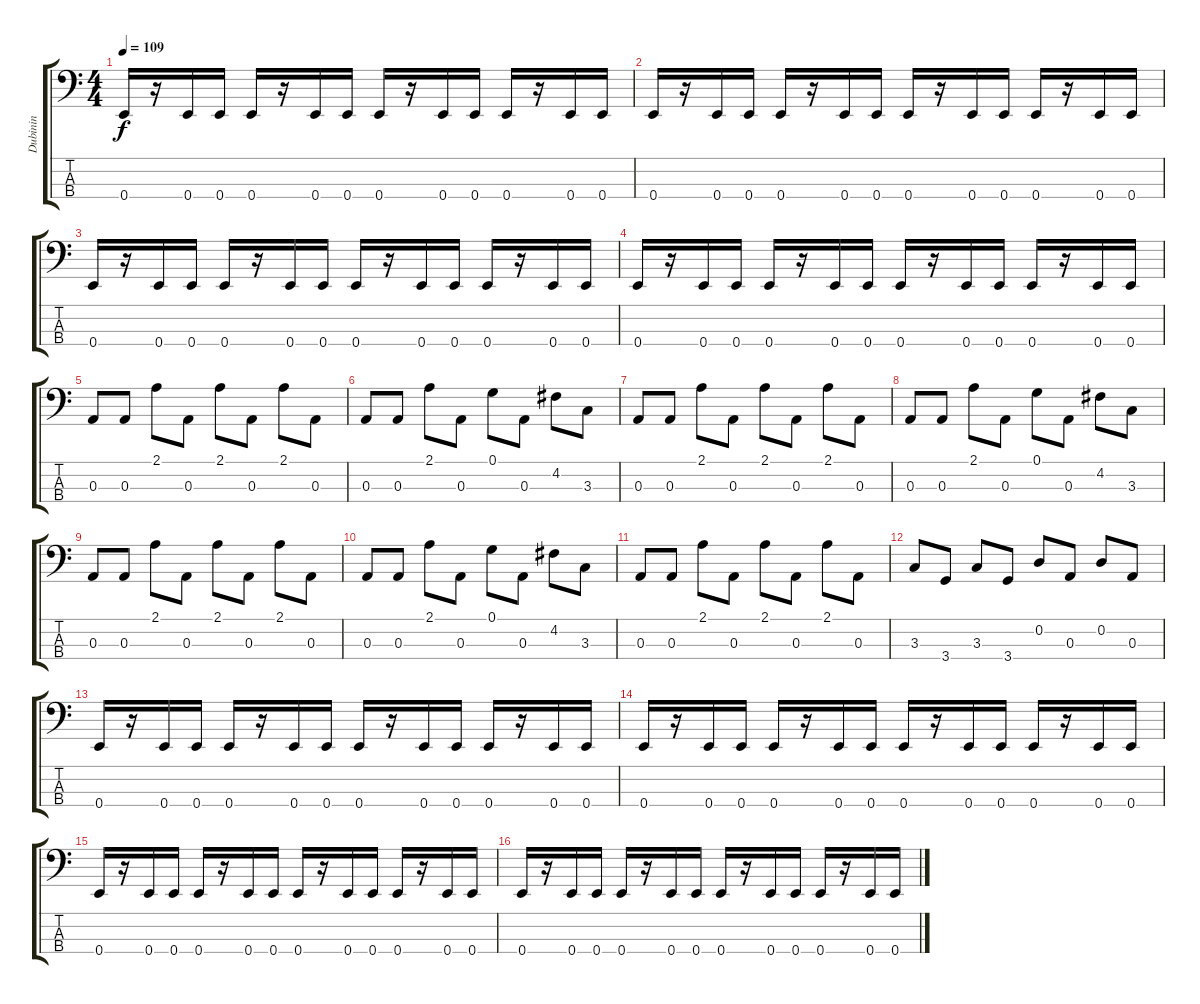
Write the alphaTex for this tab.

\track ("Dubinin" "Dubinin") {instrument electricbassfinger}
\staff {score tabs}
\tuning (G2 D2 A1 E1) {hide}
\ts (4 4)
\tempo 109
\clef f4
\ks c
0.4.16{dy f} r.16 0.4.16 0.4.16 0.4.16 r.16 0.4.16 0.4.16 0.4.16 r.16 0.4.16 0.4.16 0.4.16 r.16 0.4.16 0.4.16 |
0.4.16 r.16 0.4.16 0.4.16 0.4.16 r.16 0.4.16 0.4.16 0.4.16 r.16 0.4.16 0.4.16 0.4.16 r.16 0.4.16 0.4.16 |
0.4.16 r.16 0.4.16 0.4.16 0.4.16 r.16 0.4.16 0.4.16 0.4.16 r.16 0.4.16 0.4.16 0.4.16 r.16 0.4.16 0.4.16 |
0.4.16 r.16 0.4.16 0.4.16 0.4.16 r.16 0.4.16 0.4.16 0.4.16 r.16 0.4.16 0.4.16 0.4.16 r.16 0.4.16 0.4.16 |
0.3.8 0.3.8 2.1.8 0.3.8 2.1.8 0.3.8 2.1.8 0.3.8 |
0.3.8 0.3.8 2.1.8 0.3.8 0.1.8 0.3.8 4.2.8 3.3.8 |
0.3.8 0.3.8 2.1.8 0.3.8 2.1.8 0.3.8 2.1.8 0.3.8 |
0.3.8 0.3.8 2.1.8 0.3.8 0.1.8 0.3.8 4.2.8 3.3.8 |
0.3.8 0.3.8 2.1.8 0.3.8 2.1.8 0.3.8 2.1.8 0.3.8 |
0.3.8 0.3.8 2.1.8 0.3.8 0.1.8 0.3.8 4.2.8 3.3.8 |
0.3.8 0.3.8 2.1.8 0.3.8 2.1.8 0.3.8 2.1.8 0.3.8 |
3.3.8 3.4.8 3.3.8 3.4.8 0.2.8 0.3.8 0.2.8 0.3.8 |
0.4.16 r.16 0.4.16 0.4.16 0.4.16 r.16 0.4.16 0.4.16 0.4.16 r.16 0.4.16 0.4.16 0.4.16 r.16 0.4.16 0.4.16 |
0.4.16 r.16 0.4.16 0.4.16 0.4.16 r.16 0.4.16 0.4.16 0.4.16 r.16 0.4.16 0.4.16 0.4.16 r.16 0.4.16 0.4.16 |
0.4.16 r.16 0.4.16 0.4.16 0.4.16 r.16 0.4.16 0.4.16 0.4.16 r.16 0.4.16 0.4.16 0.4.16 r.16 0.4.16 0.4.16 |
0.4.16 r.16 0.4.16 0.4.16 0.4.16 r.16 0.4.16 0.4.16 0.4.16 r.16 0.4.16 0.4.16 0.4.16 r.16 0.4.16 0.4.16
